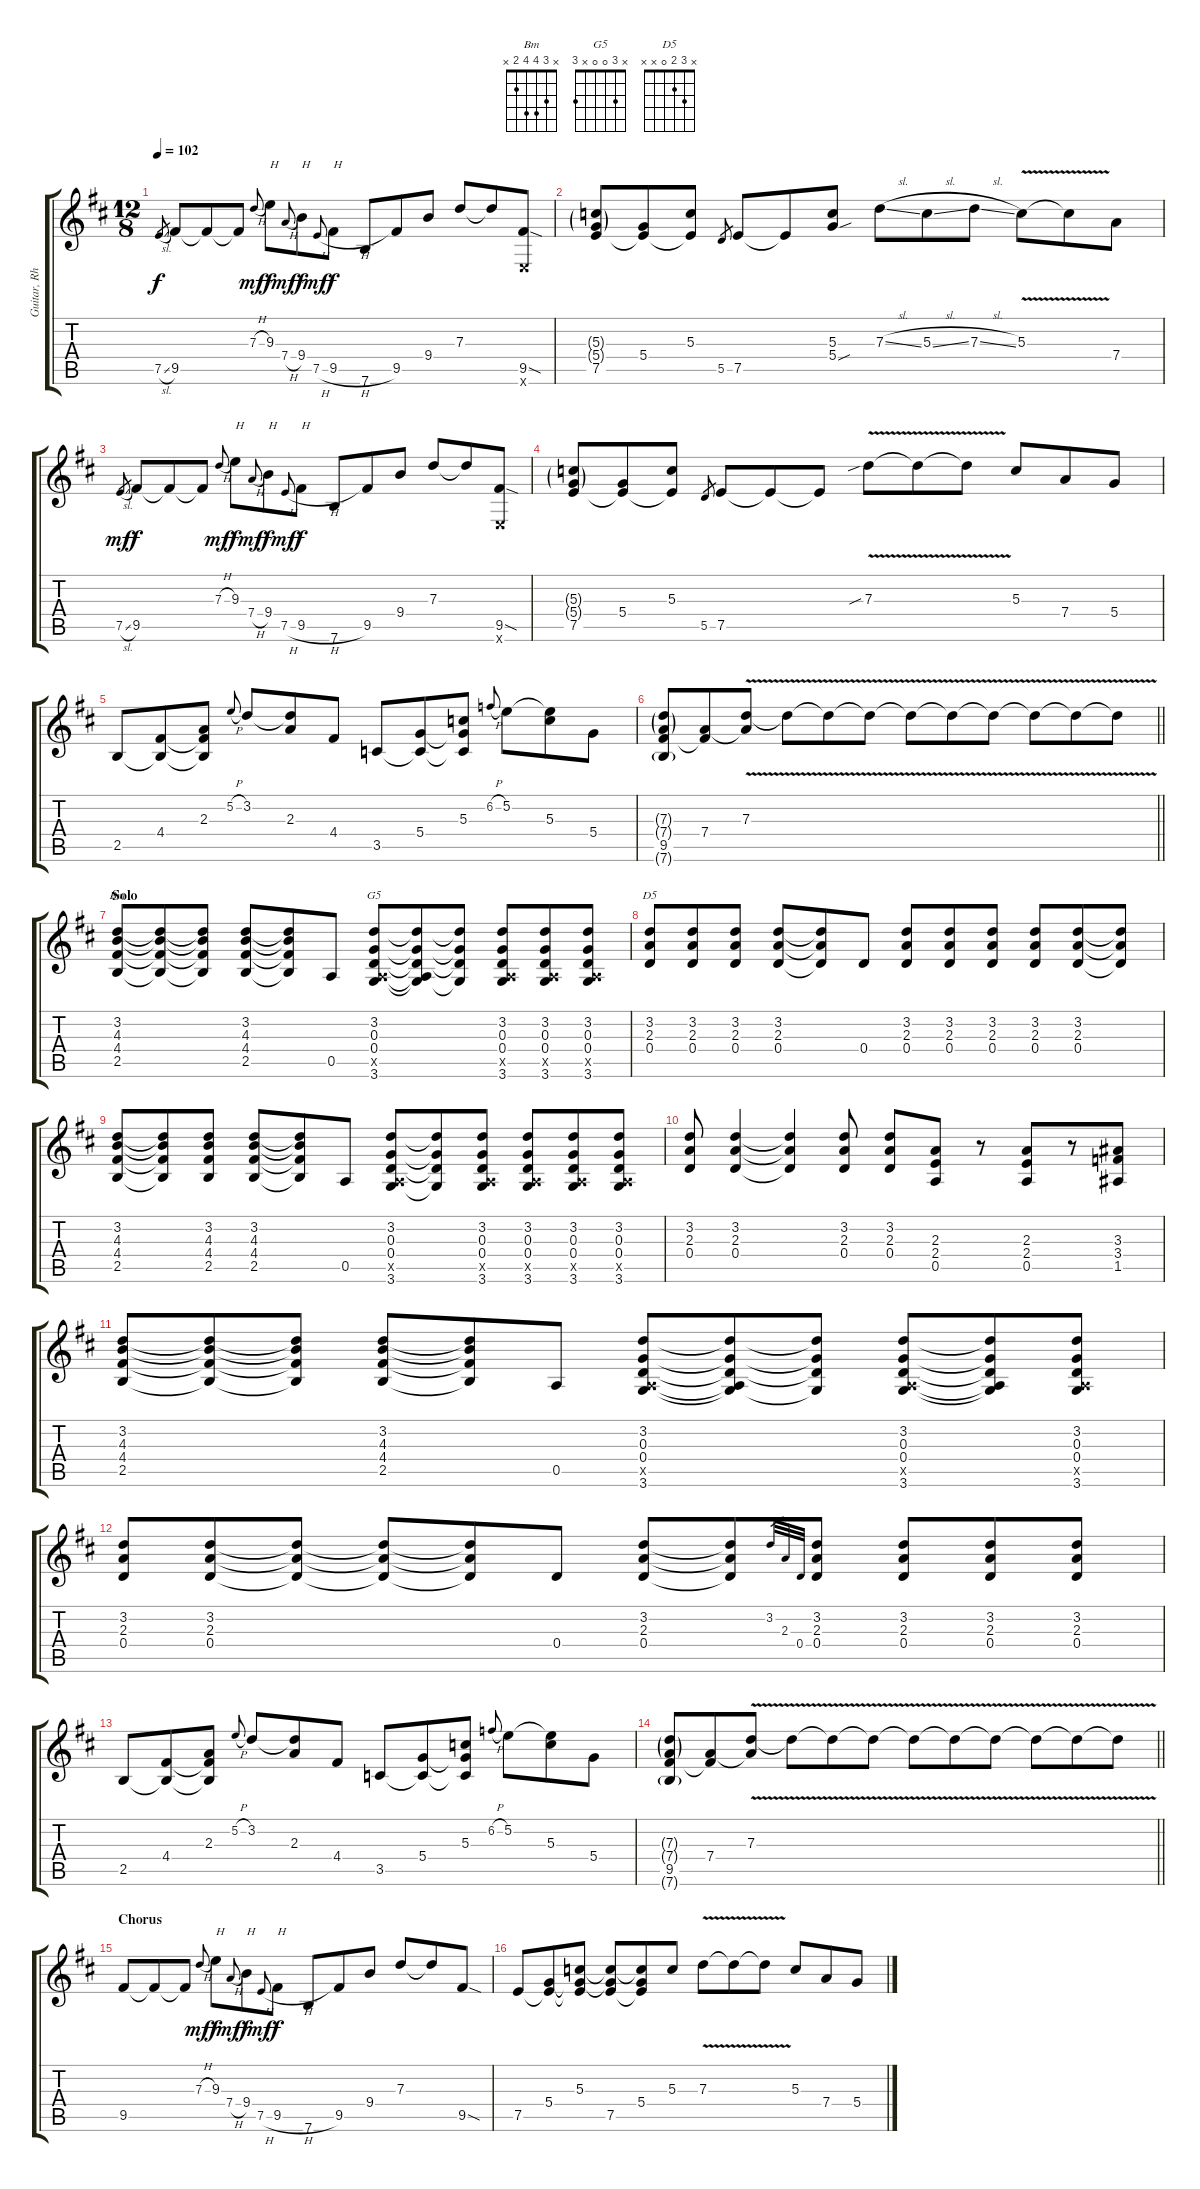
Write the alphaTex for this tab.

\track ("Guitar, Rhythm" "Guitar, Rh") {instrument distortionguitar}
\staff {score tabs}
\tuning (E4 B3 G3 D3 A2 E2) {hide}
\chord ("Bm" x 3 4 4 2 x)
\chord ("G5" x 3 0 0 x 3)
\chord ("D5" x 3 2 0 x x)
\ts (12 8)
\tempo 102
\clef g2
\ks d
7.5{sl}.8{gr dy f} 9.5.8 9.5{t}.8 9.5{t}.8 7.3{h}.8{gr onbeat dy mf} 9.3.8{txt "H" dy f} 7.4{h}.8{gr onbeat dy mf} 9.4.8{txt "H" dy f} 7.5{h}.8{gr onbeat dy mf} 9.5{h}.8{txt "H" dy f} 7.6.8 9.5.8 9.4.8 7.3.8 7.3{t}.8 (9.5{sod} 0.6{x}).8 |
(5.3{g} 5.4{g} 7.5).8 (5.4 7.5{t}).8 (5.3 7.5{t}).8 5.5.8{gr} 7.5.8 7.5{t}.8 (5.3 5.4{sou}).8 7.3{sl}.8 5.3{sl}.8 7.3{sl}.8 5.3{v}.8 5.3{v t}.8 7.4.8 |
7.5{sl}.8{gr dy mf} 9.5.8{dy f} 9.5{t}.8 9.5{t}.8 7.3{h}.8{gr onbeat dy mf} 9.3.8{txt "H" dy f} 7.4{h}.8{gr onbeat dy mf} 9.4.8{txt "H" dy f} 7.5{h}.8{gr onbeat dy mf} 9.5{h}.8{txt "H" dy f} 7.6.8 9.5.8 9.4.8 7.3.8 7.3{t}.8 (9.5{sod} 0.6{x}).8 |
(5.3{g} 5.4{g} 7.5).8 (5.4 7.5{t}).8 (5.3 7.5{t}).8 5.5.8{gr} 7.5.8 7.5{t}.8 7.5{t}.8 7.3{v sib}.8 7.3{v t}.8 7.3{v t}.8 5.3.8 7.4.8 5.4.8 |
2.5.8 (4.4 2.5{t}).8 (2.3 4.4{t} 2.5{t}).8 5.2{h}.8{gr onbeat} 3.2.8 (3.2{t} 2.3).8 4.4.8 3.5.8 (5.4 3.5{t}).8 (5.3 5.4{t} 3.5{t}).8 6.2{h}.8{gr onbeat} 5.2.8 (5.2{t} 5.3).8 5.4.8 |
\barLineRight lightlight
(7.3{g} 7.4{g} 9.5 7.6{g}).8 (7.4 9.5{t}).8 (7.3{v} 7.4{t}).8 7.3{v t}.8 7.3{v t}.8 7.3{v t}.8 7.3{v t}.8 7.3{v t}.8 7.3{v t}.8 7.3{v t}.8 7.3{v t}.8 7.3{v t}.8 |
\section ("" "Solo")
(3.2 4.3 4.4 2.5).8{ch "Bm"} (3.2{t} 4.3{t} 4.4{t} 2.5{t}).8 (3.2{t} 4.3{t} 4.4{t} 2.5{t}).8 (3.2 4.3 4.4 2.5).8 (3.2{t} 4.3{t} 4.4{t} 2.5{t}).8 0.5.8 (3.2 0.3 0.4 0.5{x} 3.6).8{ch "G5"} (3.2{t} 0.3{t} 0.4{t} 0.5{t} 3.6{t}).8 (3.2{t} 0.3{t} 0.4{t} 3.6{t}).8 (3.2 0.3 0.4 0.5{x} 3.6).8 (3.2 0.3 0.4 0.5{x} 3.6).8 (3.2 0.3 0.4 0.5{x} 3.6).8 |
(3.2 2.3 0.4).8{ch "D5"} (3.2 2.3 0.4).8 (3.2 2.3 0.4).8 (3.2 2.3 0.4).8 (3.2{t} 2.3{t} 0.4{t}).8 0.4.8 (3.2 2.3 0.4).8 (3.2 2.3 0.4).8 (3.2 2.3 0.4).8 (3.2 2.3 0.4).8 (3.2 2.3 0.4).8 (3.2{t} 2.3{t} 0.4{t}).8 |
(3.2 4.3 4.4 2.5).8 (3.2{t} 4.3{t} 4.4{t} 2.5{t}).8 (3.2 4.3 4.4 2.5).8 (3.2 4.3 4.4 2.5).8 (3.2{t} 4.3{t} 4.4{t} 2.5{t}).8 0.5.8 (3.2 0.3 0.4 0.5{x} 3.6).8 (3.2{t} 0.3{t} 0.4{t} 3.6{t}).8 (3.2 0.3 0.4 0.5{x} 3.6).8 (3.2 0.3 0.4 0.5{x} 3.6).8 (3.2 0.3 0.4 0.5{x} 3.6).8 (3.2 0.3 0.4 0.5{x} 3.6).8 |
(3.2 2.3 0.4).8 (3.2 2.3 0.4).4 (3.2{t} 2.3{t} 0.4{t}).4 (3.2 2.3 0.4).8 (3.2 2.3 0.4).8 (2.3 2.4 0.5).8 r.8 (2.3 2.4 0.5).8 r.8 (3.3 3.4 1.5).8 |
(3.2 4.3 4.4 2.5).8 (3.2{t} 4.3{t} 4.4{t} 2.5{t}).8 (3.2{t} 4.3{t} 4.4{t} 2.5{t}).8 (3.2 4.3 4.4 2.5).8 (3.2{t} 4.3{t} 4.4{t} 2.5{t}).8 0.5.8 (3.2 0.3 0.4 0.5{x} 3.6).8 (3.2{t} 0.3{t} 0.4{t} 0.5{t} 3.6{t}).8 (3.2{t} 0.3{t} 0.4{t} 3.6{t}).8 (3.2 0.3 0.4 0.5{x} 3.6).8 (3.2{t} 0.3{t} 0.4{t} 0.5{t} 3.6{t}).8 (3.2 0.3 0.4 0.5{x} 3.6).8 |
(3.2 2.3 0.4).8 (3.2 2.3 0.4).8 (3.2{t} 2.3{t} 0.4{t}).8 (3.2{t} 2.3{t} 0.4{t}).8 (3.2{t} 2.3{t} 0.4{t}).8 0.4.8 (3.2 2.3 0.4).8 (3.2{t} 2.3{t} 0.4{t}).8 3.2.32{gr} 2.3.32{gr} 0.4.32{gr} (3.2 2.3 0.4).8 (3.2 2.3 0.4).8 (3.2 2.3 0.4).8 (3.2 2.3 0.4).8 |
2.5.8 (4.4 2.5{t}).8 (2.3 4.4{t} 2.5{t}).8 5.2{h}.8{gr onbeat} 3.2.8 (3.2{t} 2.3).8 4.4.8 3.5.8 (5.4 3.5{t}).8 (5.3 5.4{t} 3.5{t}).8 6.2{h}.8{gr onbeat} 5.2.8 (5.2{t} 5.3).8 5.4.8 |
\barLineRight lightlight
(7.3{g} 7.4{g} 9.5 7.6{g}).8 (7.4 9.5{t}).8 (7.3{v} 7.4{t}).8 7.3{v t}.8 7.3{v t}.8 7.3{v t}.8 7.3{v t}.8 7.3{v t}.8 7.3{v t}.8 7.3{v t}.8 7.3{v t}.8 7.3{v t}.8 |
\section ("" "Chorus")
9.5.8 9.5{t}.8 9.5{t}.8 7.3{h}.8{gr onbeat dy mf} 9.3.8{txt "H" dy f} 7.4{h}.8{gr onbeat dy mf} 9.4.8{txt "H" dy f} 7.5{h}.8{gr onbeat dy mf} 9.5{h}.8{txt "H" dy f} 7.6.8 9.5.8 9.4.8 7.3.8 7.3{t}.8 9.5{sod}.8 |
7.5.8 (5.4 7.5{t}).8 (5.3 5.4{t} 7.5{t}).8 (5.3{t} 5.4{t} 7.5).8 (5.3{t} 5.4 7.5{t}).8 5.3.8 7.3{v}.8 7.3{v t}.8 7.3{v t}.8 5.3.8 7.4.8 5.4.8
